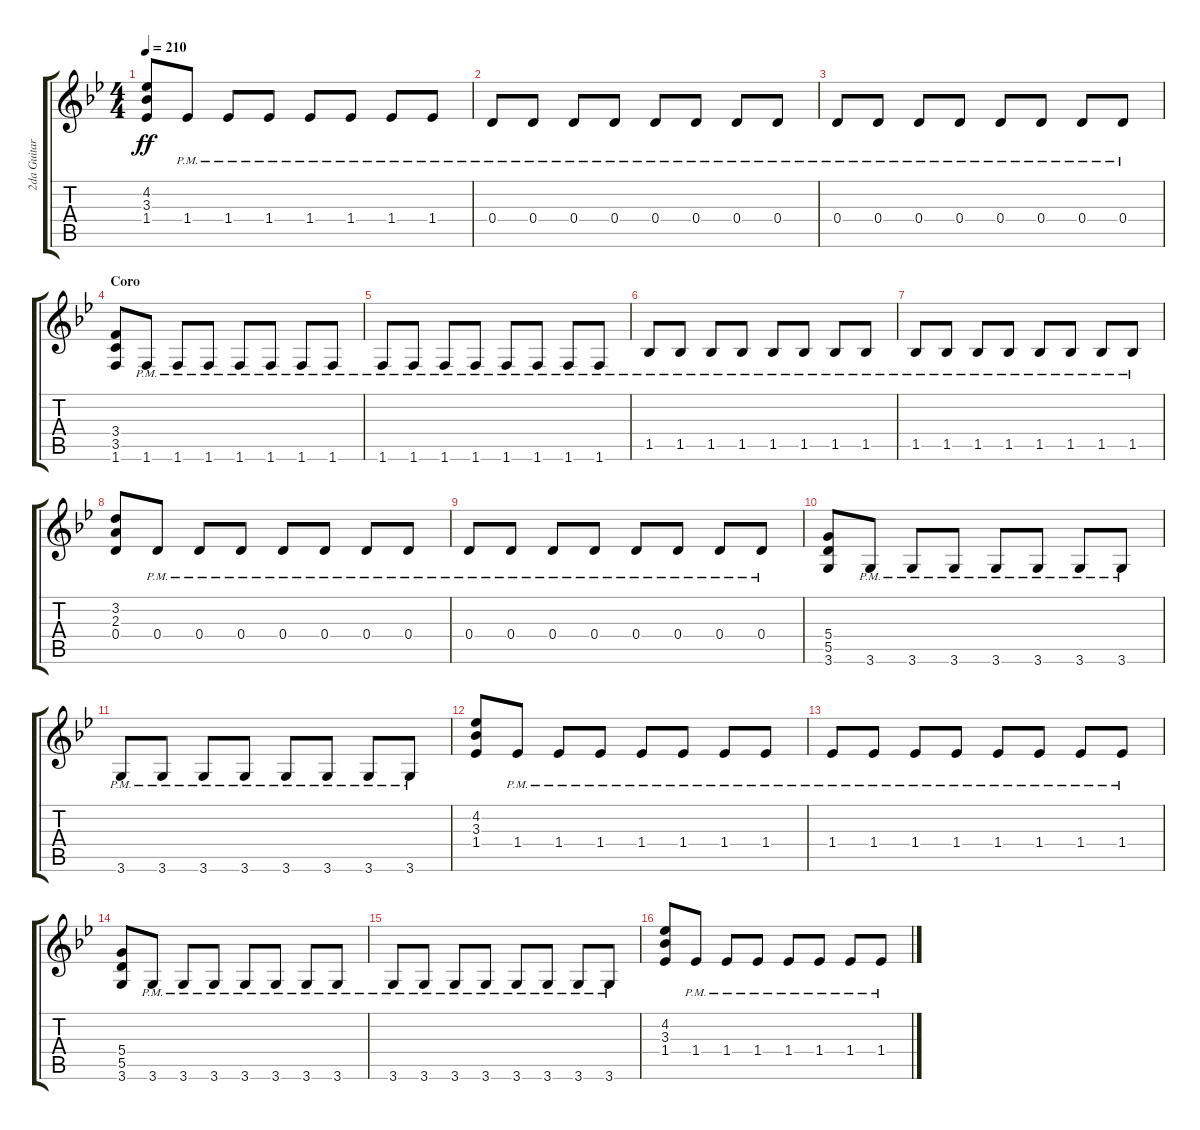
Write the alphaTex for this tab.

\track ("2da Guitarra" "2da Guitar") {instrument overdrivenguitar}
\staff {score tabs}
\tuning (E4 B3 G3 D3 A2 E2) {hide}
\ts (4 4)
\tempo 210
\clef g2
\ks gminor
(4.2 3.3 1.4).8{dy ff} 1.4{pm}.8 1.4{pm}.8 1.4{pm}.8 1.4{pm}.8 1.4{pm}.8 1.4{pm}.8 1.4{pm}.8 |
0.4{pm}.8 0.4{pm}.8 0.4{pm}.8 0.4{pm}.8 0.4{pm}.8 0.4{pm}.8 0.4{pm}.8 0.4{pm}.8 |
0.4{pm}.8 0.4{pm}.8 0.4{pm}.8 0.4{pm}.8 0.4{pm}.8 0.4{pm}.8 0.4{pm}.8 0.4{pm}.8 |
\section ("" "Coro")
(3.4 3.5 1.6).8 1.6{pm}.8 1.6{pm}.8 1.6{pm}.8 1.6{pm}.8 1.6{pm}.8 1.6{pm}.8 1.6{pm}.8 |
1.6{pm}.8 1.6{pm}.8 1.6{pm}.8 1.6{pm}.8 1.6{pm}.8 1.6{pm}.8 1.6{pm}.8 1.6{pm}.8 |
1.5{pm}.8 1.5{pm}.8 1.5{pm}.8 1.5{pm}.8 1.5{pm}.8 1.5{pm}.8 1.5{pm}.8 1.5{pm}.8 |
1.5{pm}.8 1.5{pm}.8 1.5{pm}.8 1.5{pm}.8 1.5{pm}.8 1.5{pm}.8 1.5{pm}.8 1.5{pm}.8 |
(3.2 2.3 0.4).8 0.4{pm}.8 0.4{pm}.8 0.4{pm}.8 0.4{pm}.8 0.4{pm}.8 0.4{pm}.8 0.4{pm}.8 |
0.4{pm}.8 0.4{pm}.8 0.4{pm}.8 0.4{pm}.8 0.4{pm}.8 0.4{pm}.8 0.4{pm}.8 0.4{pm}.8 |
(5.4 5.5 3.6).8 3.6{pm}.8 3.6{pm}.8 3.6{pm}.8 3.6{pm}.8 3.6{pm}.8 3.6{pm}.8 3.6{pm}.8 |
3.6{pm}.8 3.6{pm}.8 3.6{pm}.8 3.6{pm}.8 3.6{pm}.8 3.6{pm}.8 3.6{pm}.8 3.6{pm}.8 |
(4.2 3.3 1.4).8 1.4{pm}.8 1.4{pm}.8 1.4{pm}.8 1.4{pm}.8 1.4{pm}.8 1.4{pm}.8 1.4{pm}.8 |
1.4{pm}.8 1.4{pm}.8 1.4{pm}.8 1.4{pm}.8 1.4{pm}.8 1.4{pm}.8 1.4{pm}.8 1.4{pm}.8 |
(5.4 5.5 3.6).8 3.6{pm}.8 3.6{pm}.8 3.6{pm}.8 3.6{pm}.8 3.6{pm}.8 3.6{pm}.8 3.6{pm}.8 |
3.6{pm}.8 3.6{pm}.8 3.6{pm}.8 3.6{pm}.8 3.6{pm}.8 3.6{pm}.8 3.6{pm}.8 3.6{pm}.8 |
(4.2 3.3 1.4).8 1.4{pm}.8 1.4{pm}.8 1.4{pm}.8 1.4{pm}.8 1.4{pm}.8 1.4{pm}.8 1.4{pm}.8
